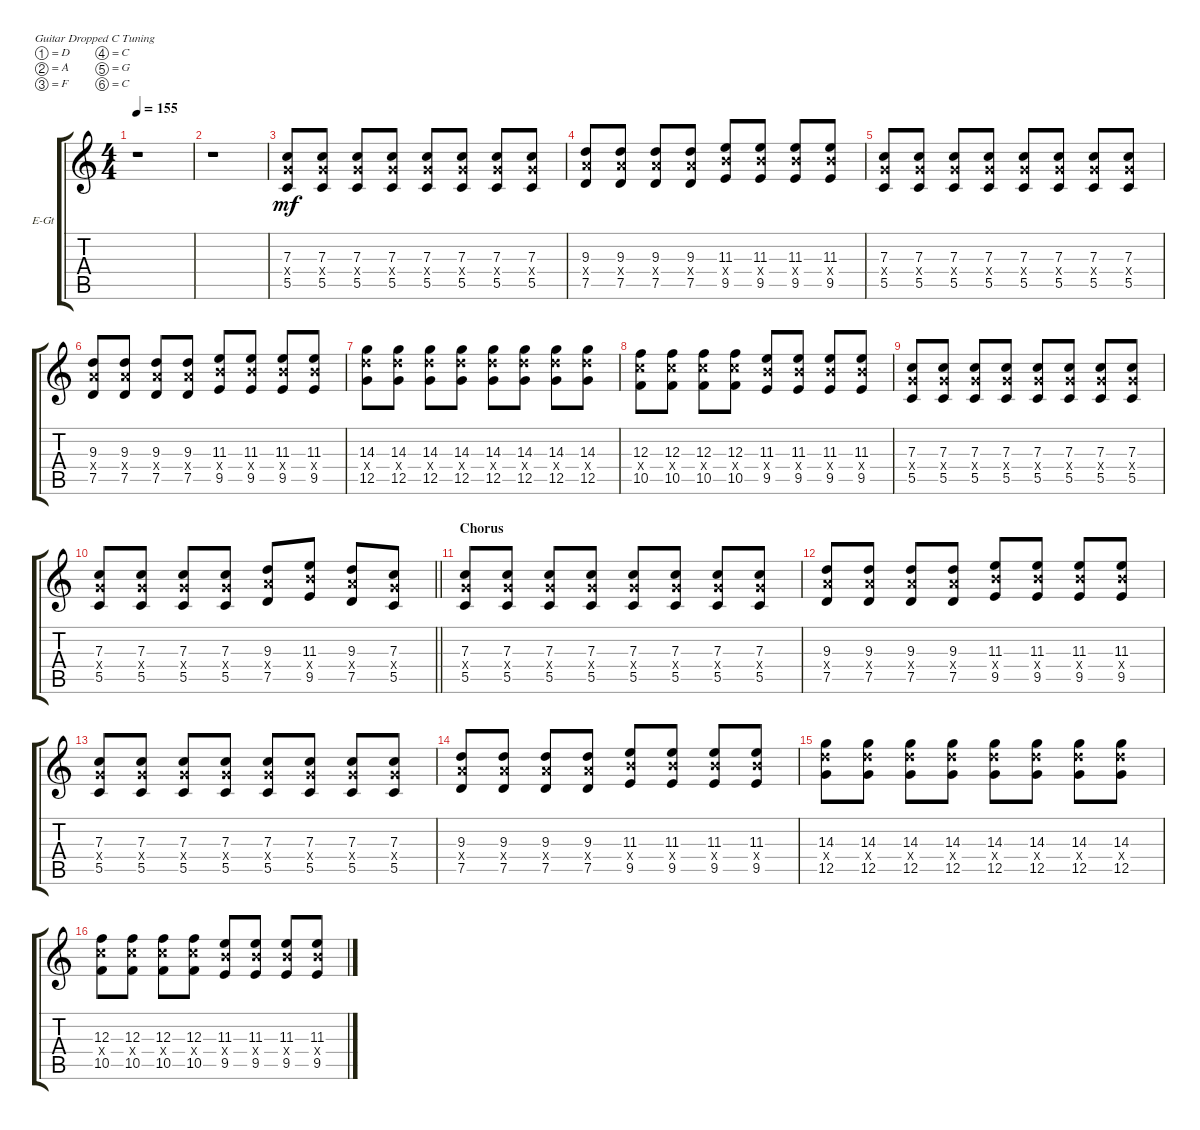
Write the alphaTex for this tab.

\defaultSystemsLayout 4
\bracketExtendMode groupsimilarinstruments
\firstSystemTrackNameOrientation horizontal
\otherSystemsTrackNameOrientation horizontal
\track ("Guitar 1" "E-Gt") {instrument overdrivenguitar}
\staff {score tabs}
\tuning (D4 A3 F3 C3 G2 C2)
\ts (4 4)
\tempo 155
\clef g2
\ks c
r.1{dy mf} |
r.1 |
(5.5 7.4{x} 7.3).8 (5.5 7.4{x} 7.3).8 (5.5 7.4{x} 7.3).8 (5.5 7.4{x} 7.3).8 (5.5 7.4{x} 7.3).8 (5.5 7.4{x} 7.3).8 (5.5 7.4{x} 7.3).8 (5.5 7.4{x} 7.3).8 |
(7.5 9.4{x} 9.3).8 (7.5 9.4{x} 9.3).8 (7.5 9.4{x} 9.3).8 (7.5 9.4{x} 9.3).8 (9.5 11.4{x} 11.3).8 (9.5 11.4{x} 11.3).8 (9.5 11.4{x} 11.3).8 (9.5 11.4{x} 11.3).8 |
(5.5 7.4{x} 7.3).8 (5.5 7.4{x} 7.3).8 (5.5 7.4{x} 7.3).8 (5.5 7.4{x} 7.3).8 (5.5 7.4{x} 7.3).8 (5.5 7.4{x} 7.3).8 (5.5 7.4{x} 7.3).8 (5.5 7.4{x} 7.3).8 |
(7.5 9.4{x} 9.3).8 (7.5 9.4{x} 9.3).8 (7.5 9.4{x} 9.3).8 (7.5 9.4{x} 9.3).8 (9.5 11.4{x} 11.3).8 (9.5 11.4{x} 11.3).8 (9.5 11.4{x} 11.3).8 (9.5 11.4{x} 11.3).8 |
(14.3 14.4{x} 12.5).8 (14.3 14.4{x} 12.5).8 (14.3 14.4{x} 12.5).8 (14.3 14.4{x} 12.5).8 (14.3 14.4{x} 12.5).8 (14.3 14.4{x} 12.5).8 (14.3 14.4{x} 12.5).8 (14.3 14.4{x} 12.5).8 |
(12.3 12.4{x} 10.5).8 (12.3 12.4{x} 10.5).8 (12.3 12.4{x} 10.5).8 (12.3 12.4{x} 10.5).8 (9.5 11.4{x} 11.3).8 (9.5 11.4{x} 11.3).8 (9.5 11.4{x} 11.3).8 (9.5 11.4{x} 11.3).8 |
(5.5 7.4{x} 7.3).8 (5.5 7.4{x} 7.3).8 (5.5 7.4{x} 7.3).8 (5.5 7.4{x} 7.3).8 (5.5 7.4{x} 7.3).8 (5.5 7.4{x} 7.3).8 (5.5 7.4{x} 7.3).8 (5.5 7.4{x} 7.3).8 |
\barLineRight lightlight
(5.5 7.4{x} 7.3).8 (5.5 7.4{x} 7.3).8 (5.5 7.4{x} 7.3).8 (5.5 7.4{x} 7.3).8 (7.5 9.4{x} 9.3).8 (9.5 11.4{x} 11.3).8 (7.5 9.4{x} 9.3).8 (5.5 7.4{x} 7.3).8 |
\section ("" "Chorus")
(5.5 7.4{x} 7.3).8 (5.5 7.4{x} 7.3).8 (5.5 7.4{x} 7.3).8 (5.5 7.4{x} 7.3).8 (5.5 7.4{x} 7.3).8 (5.5 7.4{x} 7.3).8 (5.5 7.4{x} 7.3).8 (5.5 7.4{x} 7.3).8 |
(7.5 9.4{x} 9.3).8 (7.5 9.4{x} 9.3).8 (7.5 9.4{x} 9.3).8 (7.5 9.4{x} 9.3).8 (9.5 11.4{x} 11.3).8 (9.5 11.4{x} 11.3).8 (9.5 11.4{x} 11.3).8 (9.5 11.4{x} 11.3).8 |
(5.5 7.4{x} 7.3).8 (5.5 7.4{x} 7.3).8 (5.5 7.4{x} 7.3).8 (5.5 7.4{x} 7.3).8 (5.5 7.4{x} 7.3).8 (5.5 7.4{x} 7.3).8 (5.5 7.4{x} 7.3).8 (5.5 7.4{x} 7.3).8 |
(7.5 9.4{x} 9.3).8 (7.5 9.4{x} 9.3).8 (7.5 9.4{x} 9.3).8 (7.5 9.4{x} 9.3).8 (9.5 11.4{x} 11.3).8 (9.5 11.4{x} 11.3).8 (9.5 11.4{x} 11.3).8 (9.5 11.4{x} 11.3).8 |
(14.3 14.4{x} 12.5).8 (14.3 14.4{x} 12.5).8 (14.3 14.4{x} 12.5).8 (14.3 14.4{x} 12.5).8 (14.3 14.4{x} 12.5).8 (14.3 14.4{x} 12.5).8 (14.3 14.4{x} 12.5).8 (14.3 14.4{x} 12.5).8 |
(12.3 12.4{x} 10.5).8 (12.3 12.4{x} 10.5).8 (12.3 12.4{x} 10.5).8 (12.3 12.4{x} 10.5).8 (9.5 11.4{x} 11.3).8 (9.5 11.4{x} 11.3).8 (9.5 11.4{x} 11.3).8 (9.5 11.4{x} 11.3).8
